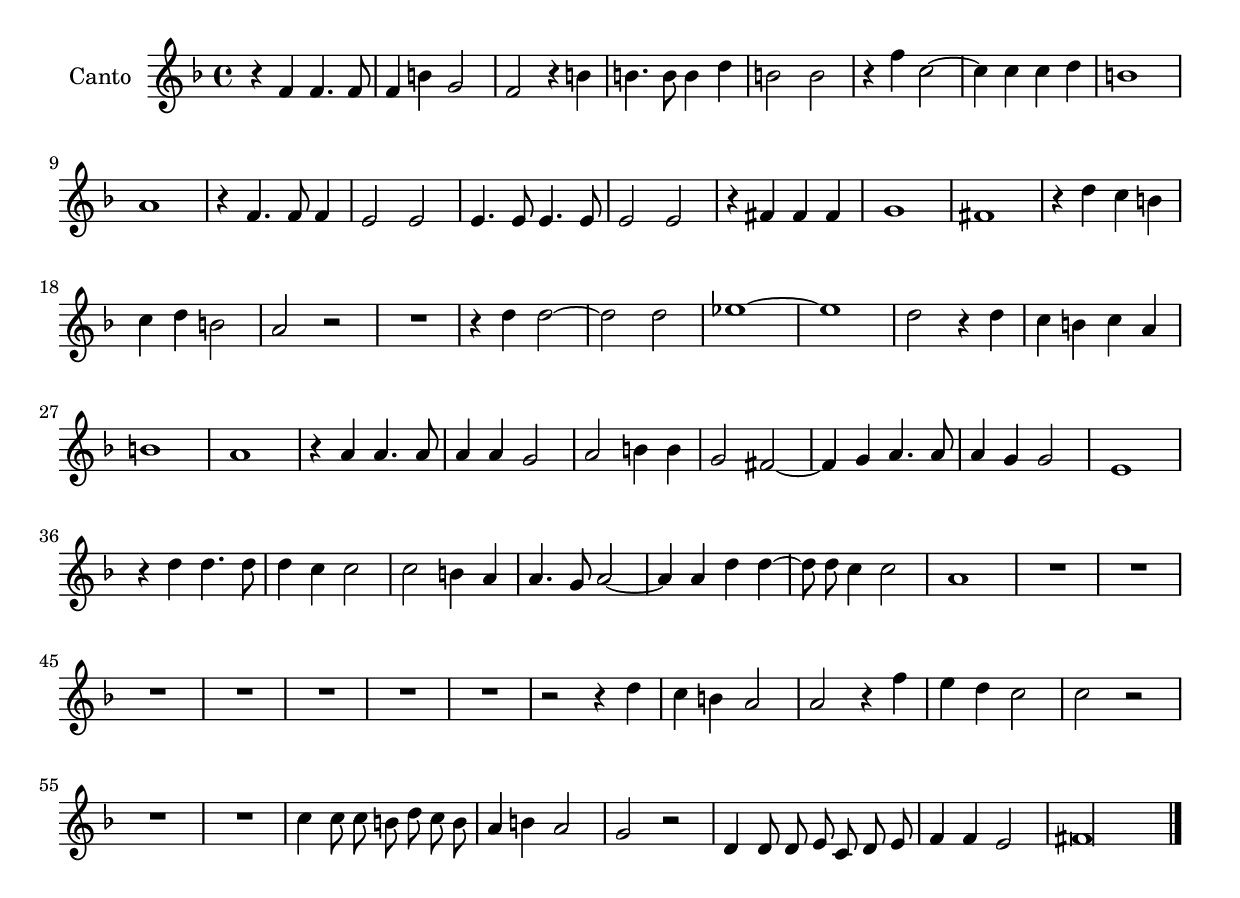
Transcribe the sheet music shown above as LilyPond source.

\new Staff  {
        \time 4/4
        \override Score.MetronomeMark #'stencil = ##f
        \tempo 4 = 100 
        \set Staff.instrumentName="Canto"
        \set Staff.midiInstrument="oboe"
        \key f \major
        \clef treble
        \relative c' {  
                \context Voice = "melodySop" {
                        \dynamicUp
                        \autoBeamOff
                        r4 f f4. f8 |
                        f4 b g2 |
                        f r4 b |
                        b4. b8 b4 d |
                        b2 b |
                        r4 f' c2~ |
                        c4 c c d |
                        b1 |
                        a |
                        r4 f4. f8 f4 |
                        e2 e |
                        e4. e8 e4. e8 |
                        e2 e |
                        r4 fis fis fis |
                        g1 |
                        fis |
                        r4 d' c b |
                        c d b2 |
                        a r |
                        R1 
                        r4 d d2~ |
                        d d |
                        es1~ |
                        es |
                        d2 r4 d |
                        c b c a |
                        b1 |
                        a |
                        r4 a a4. a8 |
                        a4 a g2 |
                        a b4 b |
                        g2 fis~ |
                        fis4 g a4. a8 |
                        a4 g g2 |
                        e1 |
                        r4 d' d4. d8 |
                        d4 c c2 |
                        c b4 a |
                        a4.\melisma g8\melismaEnd a2~ |
                        a4 a d d4~ |
                        d8 d c4 c2 |
                        a1 |
                        R1*7 |
                        r2 r4 d |
                        c b a2 |
                        a r4 f' |
                        e d c2 |
                        c r2 | %r2 added
                        R1*2 |
                        c4 c8 c b d c b |
                        a4 b a2 |
                        g r |
                        d4 d8 d e c d e |
                        f4 f e2 |
                        \set Score.measureLength = #(ly:make-moment 4 1)
                        fis\longa |
                }

        \bar "|."
        }

}